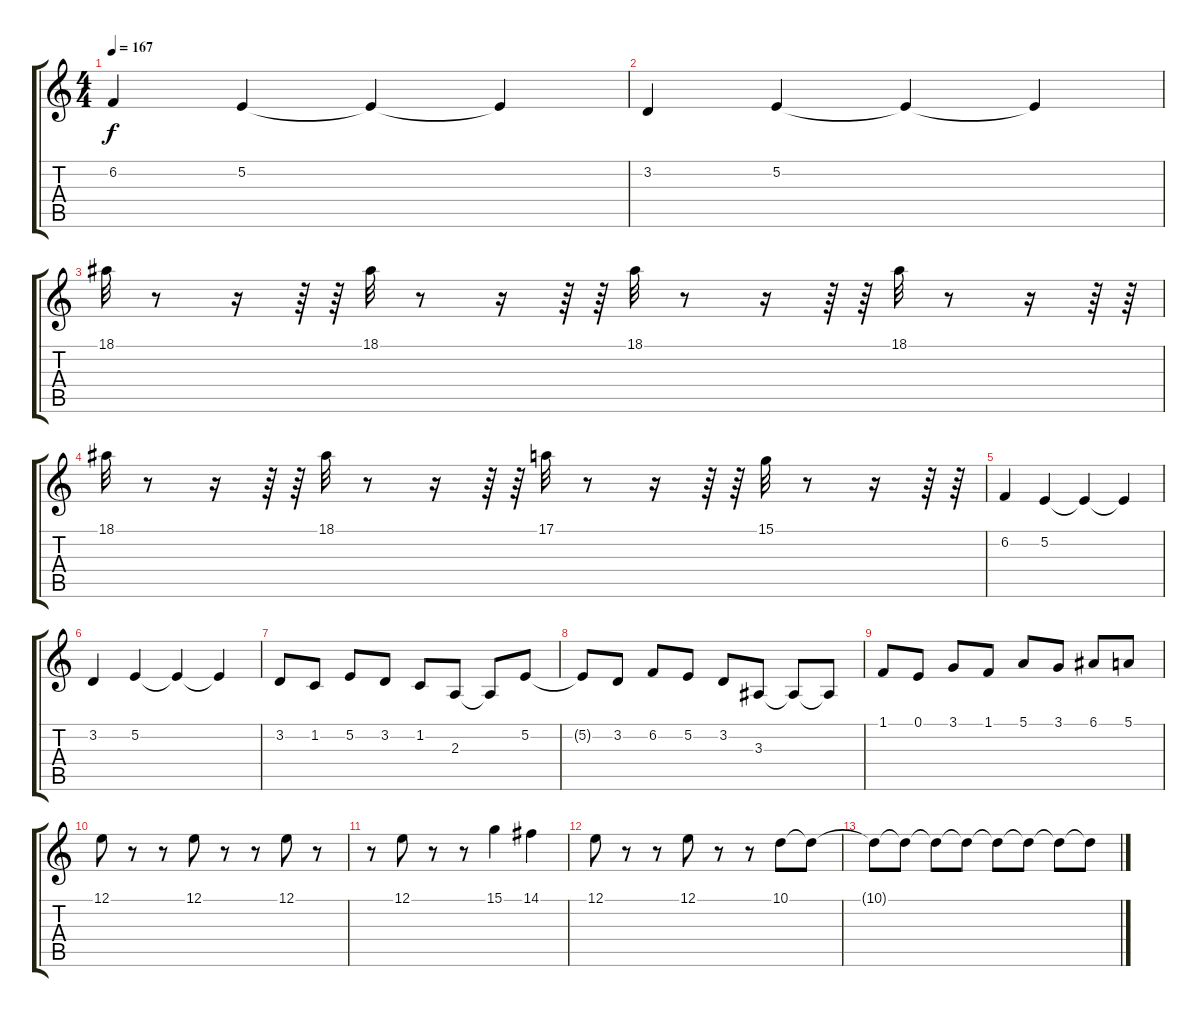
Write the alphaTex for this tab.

\track "" {instrument stringensemble1}
\staff {score tabs}
\tuning (E4 B3 G3 D3 A2 E2) {hide}
\ts (4 4)
\tempo 167
\clef g2
\ks c
6.2.4{dy f} 5.2.4 5.2{t}.4 5.2{t}.4 |
3.2.4 5.2.4 5.2{t}.4 5.2{t}.4 |
18.1.32 r.8 r.16 r.64 r.64 18.1.32 r.8 r.16 r.64 r.64 18.1.32 r.8 r.16 r.64 r.64 18.1.32 r.8 r.16 r.64 r.64 |
18.1.32 r.8 r.16 r.64 r.64 18.1.32 r.8 r.16 r.64 r.64 17.1.32 r.8 r.16 r.64 r.64 15.1.32 r.8 r.16 r.64 r.64 |
6.2.4 5.2.4 5.2{t}.4 5.2{t}.4 |
3.2.4 5.2.4 5.2{t}.4 5.2{t}.4 |
3.2.8 1.2.8 5.2.8 3.2.8 1.2.8 2.3.8 2.3{t}.8 5.2.8 |
5.2{t}.8 3.2.8 6.2.8 5.2.8 3.2.8 3.3.8 3.3{t}.8 3.3{t}.8 |
1.1.8 0.1.8 3.1.8 1.1.8 5.1.8 3.1.8 6.1.8 5.1.8 |
12.1.8 r.8 r.8 12.1.8 r.8 r.8 12.1.8 r.8 |
r.8 12.1.8 r.8 r.8 15.1.4 14.1.4 |
12.1.8 r.8 r.8 12.1.8 r.8 r.8 10.1.8 10.1{t}.8 |
10.1{t}.8 10.1{t}.8 10.1{t}.8 10.1{t}.8 10.1{t}.8 10.1{t}.8 10.1{t}.8 10.1{t}.8
